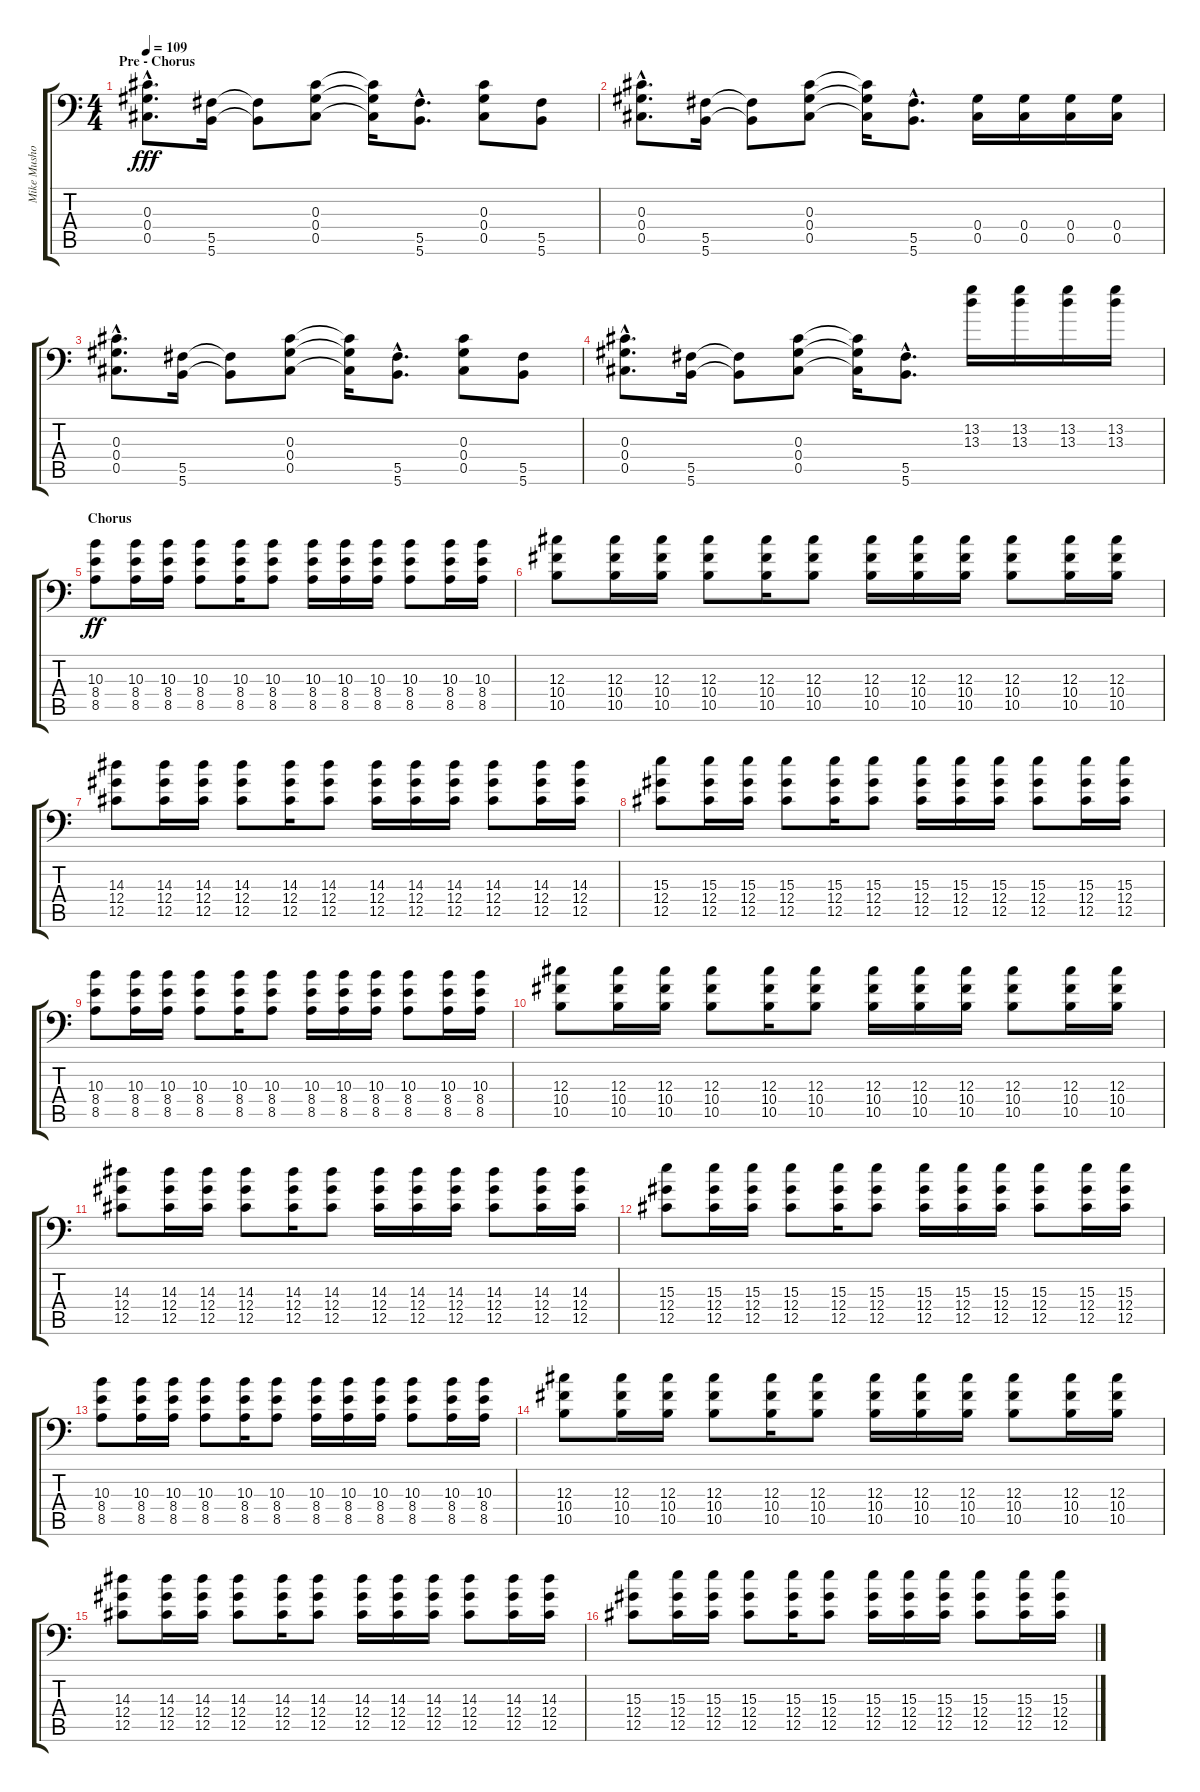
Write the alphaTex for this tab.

\track ("Mike Mushok - Guitar" "Mike Musho") {instrument distortionguitar}
\staff {score tabs}
\tuning (Bb3 Gb3 Db3 Ab2 Db2 Gb1) {hide}
\ts (4 4)
\section ("" "Pre - Chorus")
\tempo 109
\clef f4
\ks c
(0.3{hac} 0.4{hac} 0.5{hac}).8{d dy fff} (5.5 5.6).16 (5.5{t} 5.6{t}).8 (0.3 0.4 0.5).8 (0.3{t} 0.4{t} 0.5{t}).16 (5.5{hac} 5.6{hac}).8{d} (0.3 0.4 0.5).8 (5.5 5.6).8 |
(0.3{hac} 0.4{hac} 0.5{hac}).8{d} (5.5 5.6).16 (5.5{t} 5.6{t}).8 (0.3 0.4 0.5).8 (0.3{t} 0.4{t} 0.5{t}).16 (5.5{hac} 5.6{hac}).8{d} (0.4 0.5).16 (0.4 0.5).16 (0.4 0.5).16 (0.4 0.5).16 |
(0.3{hac} 0.4{hac} 0.5{hac}).8{d} (5.5 5.6).16 (5.5{t} 5.6{t}).8 (0.3 0.4 0.5).8 (0.3{t} 0.4{t} 0.5{t}).16 (5.5{hac} 5.6{hac}).8{d} (0.3 0.4 0.5).8 (5.5 5.6).8 |
(0.3{hac} 0.4{hac} 0.5{hac}).8{d} (5.5 5.6).16 (5.5{t} 5.6{t}).8 (0.3 0.4 0.5).8 (0.3{t} 0.4{t} 0.5{t}).16 (5.5{hac} 5.6{hac}).8{d} (13.2 13.3).16 (13.2 13.3).16 (13.2 13.3).16 (13.2 13.3).16 |
\section ("" "Chorus")
(10.3 8.4 8.5).8{dy ff} (10.3 8.4 8.5).16 (10.3 8.4 8.5).16 (10.3 8.4 8.5).8 (10.3 8.4 8.5).16 (10.3 8.4 8.5).8 (10.3 8.4 8.5).16 (10.3 8.4 8.5).16 (10.3 8.4 8.5).16 (10.3 8.4 8.5).8 (10.3 8.4 8.5).16 (10.3 8.4 8.5).16 |
(12.3 10.4 10.5).8 (12.3 10.4 10.5).16 (12.3 10.4 10.5).16 (12.3 10.4 10.5).8 (12.3 10.4 10.5).16 (12.3 10.4 10.5).8 (12.3 10.4 10.5).16 (12.3 10.4 10.5).16 (12.3 10.4 10.5).16 (12.3 10.4 10.5).8 (12.3 10.4 10.5).16 (12.3 10.4 10.5).16 |
(14.3 12.4 12.5).8 (14.3 12.4 12.5).16 (14.3 12.4 12.5).16 (14.3 12.4 12.5).8 (14.3 12.4 12.5).16 (14.3 12.4 12.5).8 (14.3 12.4 12.5).16 (14.3 12.4 12.5).16 (14.3 12.4 12.5).16 (14.3 12.4 12.5).8 (14.3 12.4 12.5).16 (14.3 12.4 12.5).16 |
(15.3 12.4 12.5).8 (15.3 12.4 12.5).16 (15.3 12.4 12.5).16 (15.3 12.4 12.5).8 (15.3 12.4 12.5).16 (15.3 12.4 12.5).8 (15.3 12.4 12.5).16 (15.3 12.4 12.5).16 (15.3 12.4 12.5).16 (15.3 12.4 12.5).8 (15.3 12.4 12.5).16 (15.3 12.4 12.5).16 |
(10.3 8.4 8.5).8 (10.3 8.4 8.5).16 (10.3 8.4 8.5).16 (10.3 8.4 8.5).8 (10.3 8.4 8.5).16 (10.3 8.4 8.5).8 (10.3 8.4 8.5).16 (10.3 8.4 8.5).16 (10.3 8.4 8.5).16 (10.3 8.4 8.5).8 (10.3 8.4 8.5).16 (10.3 8.4 8.5).16 |
(12.3 10.4 10.5).8 (12.3 10.4 10.5).16 (12.3 10.4 10.5).16 (12.3 10.4 10.5).8 (12.3 10.4 10.5).16 (12.3 10.4 10.5).8 (12.3 10.4 10.5).16 (12.3 10.4 10.5).16 (12.3 10.4 10.5).16 (12.3 10.4 10.5).8 (12.3 10.4 10.5).16 (12.3 10.4 10.5).16 |
(14.3 12.4 12.5).8 (14.3 12.4 12.5).16 (14.3 12.4 12.5).16 (14.3 12.4 12.5).8 (14.3 12.4 12.5).16 (14.3 12.4 12.5).8 (14.3 12.4 12.5).16 (14.3 12.4 12.5).16 (14.3 12.4 12.5).16 (14.3 12.4 12.5).8 (14.3 12.4 12.5).16 (14.3 12.4 12.5).16 |
(15.3 12.4 12.5).8 (15.3 12.4 12.5).16 (15.3 12.4 12.5).16 (15.3 12.4 12.5).8 (15.3 12.4 12.5).16 (15.3 12.4 12.5).8 (15.3 12.4 12.5).16 (15.3 12.4 12.5).16 (15.3 12.4 12.5).16 (15.3 12.4 12.5).8 (15.3 12.4 12.5).16 (15.3 12.4 12.5).16 |
(10.3 8.4 8.5).8 (10.3 8.4 8.5).16 (10.3 8.4 8.5).16 (10.3 8.4 8.5).8 (10.3 8.4 8.5).16 (10.3 8.4 8.5).8 (10.3 8.4 8.5).16 (10.3 8.4 8.5).16 (10.3 8.4 8.5).16 (10.3 8.4 8.5).8 (10.3 8.4 8.5).16 (10.3 8.4 8.5).16 |
(12.3 10.4 10.5).8 (12.3 10.4 10.5).16 (12.3 10.4 10.5).16 (12.3 10.4 10.5).8 (12.3 10.4 10.5).16 (12.3 10.4 10.5).8 (12.3 10.4 10.5).16 (12.3 10.4 10.5).16 (12.3 10.4 10.5).16 (12.3 10.4 10.5).8 (12.3 10.4 10.5).16 (12.3 10.4 10.5).16 |
(14.3 12.4 12.5).8 (14.3 12.4 12.5).16 (14.3 12.4 12.5).16 (14.3 12.4 12.5).8 (14.3 12.4 12.5).16 (14.3 12.4 12.5).8 (14.3 12.4 12.5).16 (14.3 12.4 12.5).16 (14.3 12.4 12.5).16 (14.3 12.4 12.5).8 (14.3 12.4 12.5).16 (14.3 12.4 12.5).16 |
(15.3 12.4 12.5).8 (15.3 12.4 12.5).16 (15.3 12.4 12.5).16 (15.3 12.4 12.5).8 (15.3 12.4 12.5).16 (15.3 12.4 12.5).8 (15.3 12.4 12.5).16 (15.3 12.4 12.5).16 (15.3 12.4 12.5).16 (15.3 12.4 12.5).8 (15.3 12.4 12.5).16 (15.3 12.4 12.5).16
